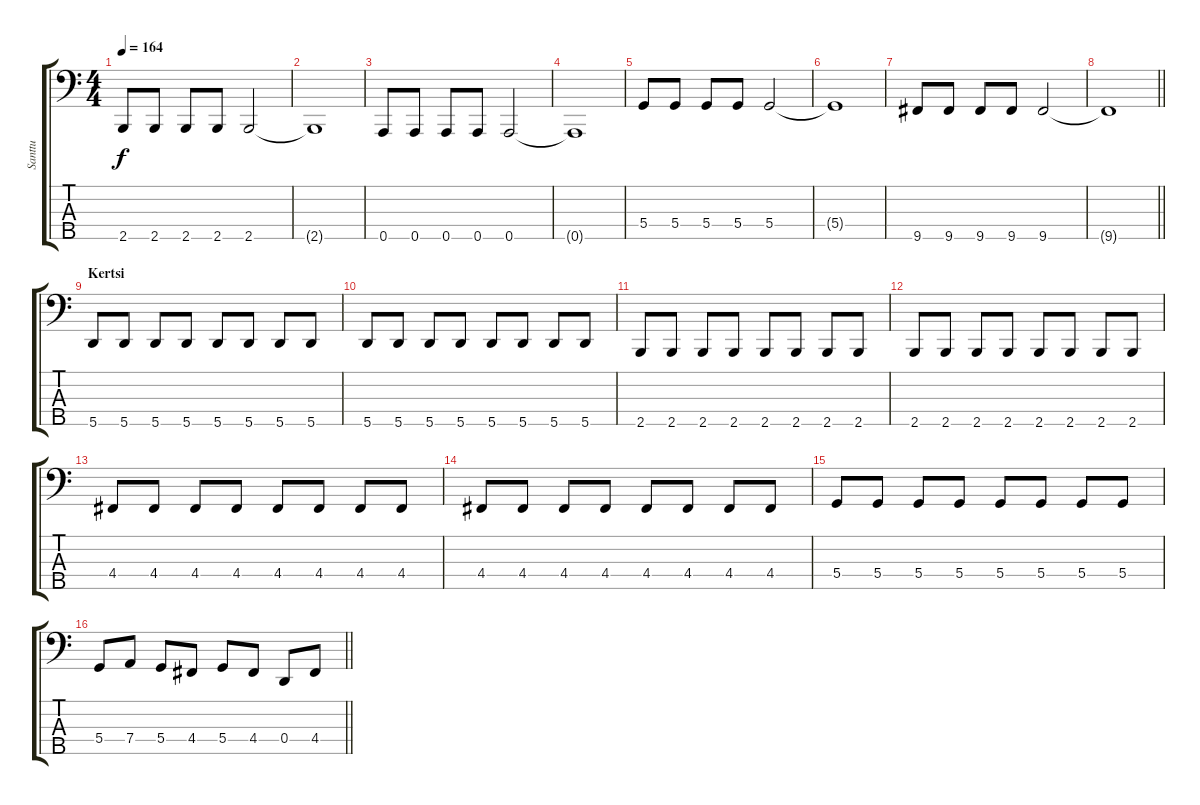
\track ("Santtu" "Santtu") {instrument electricbasspick}
\staff {score tabs}
\tuning (G2 D2 A1 D1 A0) {hide}
\ts (4 4)
\tempo 164
\clef f4
\ks c
2.5.8{dy f} 2.5.8 2.5.8 2.5.8 2.5.2 |
2.5{t}.1 |
0.5.8 0.5.8 0.5.8 0.5.8 0.5.2 |
0.5{t}.1 |
5.4.8 5.4.8 5.4.8 5.4.8 5.4.2 |
5.4{t}.1 |
9.5.8 9.5.8 9.5.8 9.5.8 9.5.2 |
\barLineRight lightlight
9.5{t}.1 |
\section ("" "Kertsi")
5.5.8 5.5.8 5.5.8 5.5.8 5.5.8 5.5.8 5.5.8 5.5.8 |
5.5.8 5.5.8 5.5.8 5.5.8 5.5.8 5.5.8 5.5.8 5.5.8 |
2.5.8 2.5.8 2.5.8 2.5.8 2.5.8 2.5.8 2.5.8 2.5.8 |
2.5.8 2.5.8 2.5.8 2.5.8 2.5.8 2.5.8 2.5.8 2.5.8 |
4.4.8 4.4.8 4.4.8 4.4.8 4.4.8 4.4.8 4.4.8 4.4.8 |
4.4.8 4.4.8 4.4.8 4.4.8 4.4.8 4.4.8 4.4.8 4.4.8 |
5.4.8 5.4.8 5.4.8 5.4.8 5.4.8 5.4.8 5.4.8 5.4.8 |
\barLineRight lightlight
5.4.8 7.4.8 5.4.8 4.4.8 5.4.8 4.4.8 0.4.8 4.4.8
